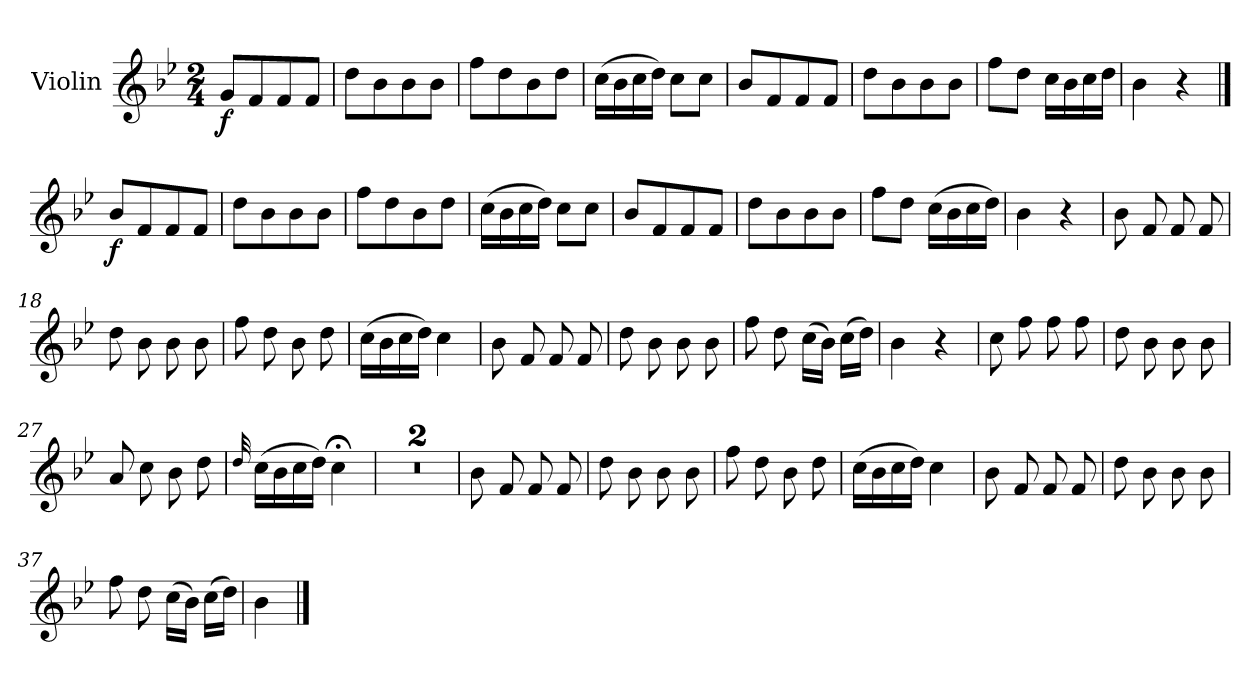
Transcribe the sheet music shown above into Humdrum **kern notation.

**kern	**dynam
*part1	*part1
*staff1	*staff1
*I"Violin	*
*I'Vln.	*
*clefG2	*
*k[b-e-]	*
*M2/4	*
=1	=1
!	!LO:DY:b
8g/L	f
8f/	.
8f/	.
8f/J	.
=2	=2
8dd\L	.
8b-\	.
8b-\	.
8b-\J	.
=3	=3
8ff\L	.
8dd\	.
8b-\	.
8dd\J	.
=4	=4
(>16cc\LL	.
16b-\	.
16cc\	.
16dd\JJ)	.
8cc\L	.
8cc\J	.
=5	=5
8b-/L	.
8f/	.
8f/	.
8f/J	.
=6	=6
8dd\L	.
8b-\	.
8b-\	.
8b-\J	.
=7	=7
8ff\L	.
8dd\J	.
16cc\LL	.
16b-\	.
16cc\	.
16dd\JJ	.
!!LO:LB:g=z
=8	=8
4b-\	.
4r	.
==9	==9
!	!LO:DY:b
8b-/L	f
8f/	.
8f/	.
8f/J	.
=10	=10
8dd\L	.
8b-\	.
8b-\	.
8b-\J	.
=11	=11
8ff\L	.
8dd\	.
8b-\	.
8dd\J	.
=12	=12
(>16cc\LL	.
16b-\	.
16cc\	.
16dd\JJ)	.
8cc\L	.
8cc\J	.
=13	=13
8b-/L	.
8f/	.
8f/	.
8f/J	.
=14	=14
8dd\L	.
8b-\	.
8b-\	.
8b-\J	.
!!LO:LB:g=z
=15	=15
8ff\L	.
8dd\J	.
(>16cc\LL	.
16b-\	.
16cc\	.
16dd\JJ)	.
=16	=16
4b-\	.
4r	.
=17	=17
8b-\	.
8f/	.
8f/	.
8f/	.
=18	=18
8dd\	.
8b-\	.
8b-\	.
8b-\	.
=19	=19
8ff\	.
8dd\	.
8b-\	.
8dd\	.
=20	=20
(>16cc\LL	.
16b-\	.
16cc\	.
16dd\JJ)	.
4cc\	.
=21	=21
8b-\	.
8f/	.
8f/	.
8f/	.
!!LO:LB:g=z
=22	=22
8dd\	.
8b-\	.
8b-\	.
8b-\	.
=23	=23
8ff\	.
8dd\	.
(>16cc\LL	.
16b-\JJ)	.
(>16cc\LL	.
16dd\JJ)	.
=24	=24
4b-\	.
4r	.
=25	=25
8cc\	.
8ff\	.
8ff\	.
8ff\	.
=26	=26
8dd\	.
8b-\	.
8b-\	.
8b-\	.
=27	=27
8a/	.
8cc\	.
8b-\	.
8dd\	.
=28	=28
32qqdd/	.
(>16cc\LL	.
16b-\	.
16cc\	.
16dd\JJ)	.
4cc;<\	.
=29	=29
2ryy	.
!!LO:LB:g=z
=30	=30
2ryy	.
=31	=31
8b-\	.
8f/	.
8f/	.
8f/	.
=32	=32
8dd\	.
8b-\	.
8b-\	.
8b-\	.
=33	=33
8ff\	.
8dd\	.
8b-\	.
8dd\	.
=34	=34
(>16cc\LL	.
16b-\	.
16cc\	.
16dd\JJ)	.
4cc\	.
=35	=35
8b-\	.
8f/	.
8f/	.
8f/	.
=36	=36
8dd\	.
8b-\	.
8b-\	.
8b-\	.
=37	=37
8ff\	.
8dd\	.
(>16cc\LL	.
16b-\JJ)	.
(>16cc\LL	.
16dd\JJ)	.
!!LO:LB:g=z
=38	=38
4b-\	.
==	==
*-	*-
